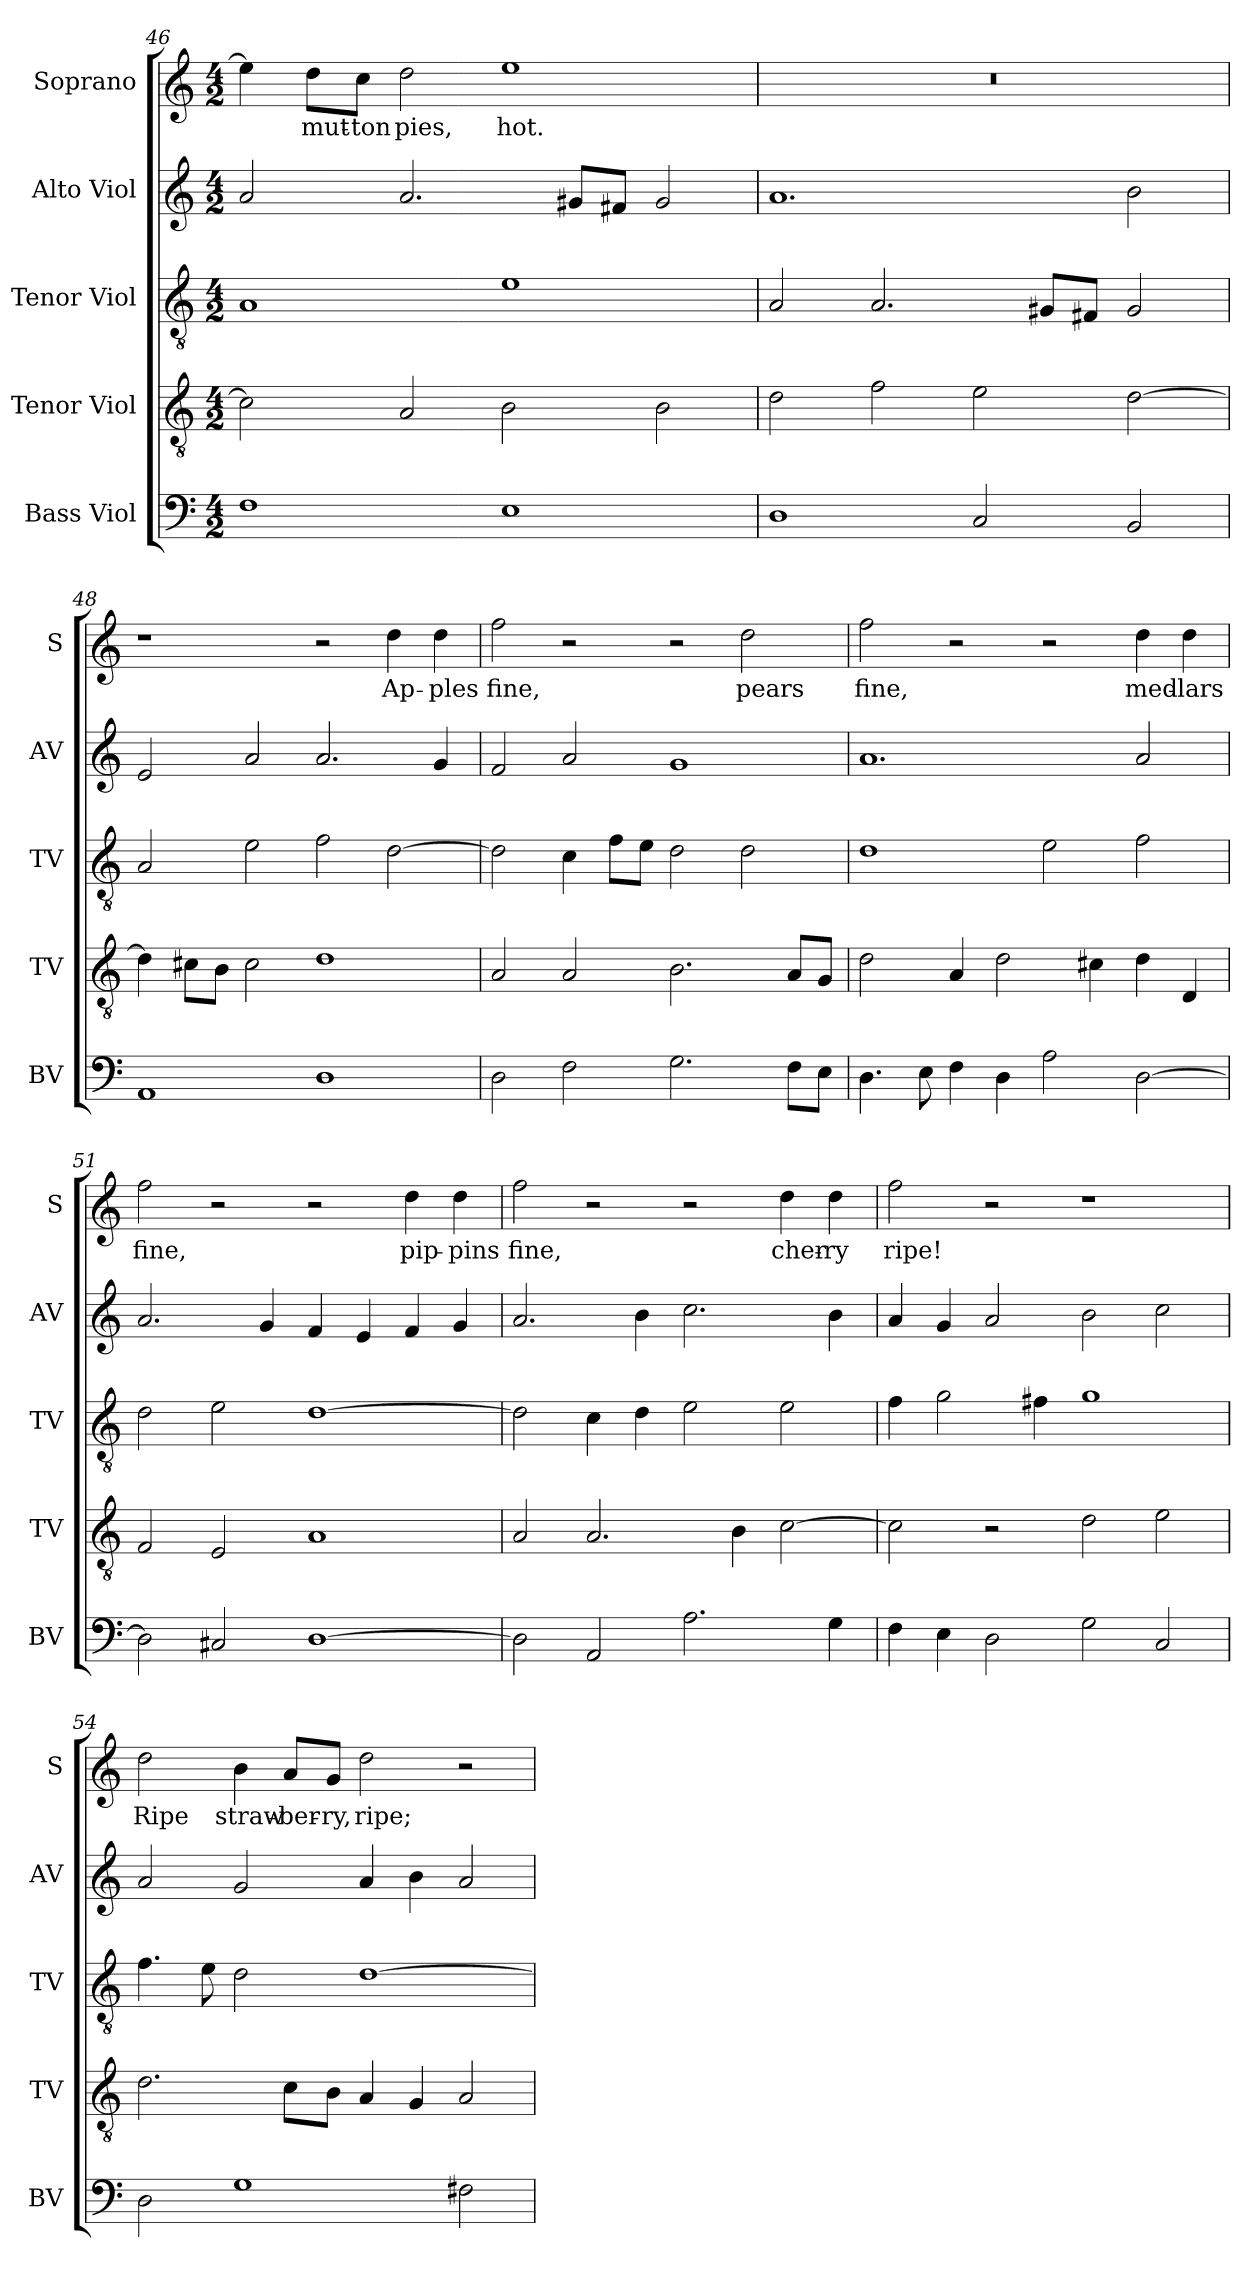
**kern	**kern	**kern	**kern	**kern	**text
*part5	*part4	*part3	*part2	*part1	*part1
*staff5	*staff4	*staff3	*staff2	*staff1	*staff1
*I"Bass Viol	*I"Tenor Viol	*I"Tenor Viol	*I"Alto Viol	*I"Soprano	*
*I'BV	*I'TV	*I'TV	*I'AV	*I'S	*
*clefF4	*clefGv2	*clefGv2	*clefG2	*clefG2	*
*ITrd7c12	*ITrd7c12	*ITrd7c12	*ITrd7c12	*	*
*k[]	*k[]	*k[]	*k[]	*k[]	*
*C:	*C:	*C:	*C:	*C:	*
*M4/2	*M4/2	*M4/2	*M4/2	*M4/2	*
=46	=46	=46	=46	=46	=46
1FF	2C\]	1AA	2A/	4ee\]	.
!	!	!	!	!	!LO:LY:b
.	.	.	.	8dd\L	mut-
!	!	!	!	!	!LO:LY:b
.	.	.	.	8cc\J	-ton
!	!	!	!	!	!LO:LY:b
.	2AA/	.	2.A/	2dd\	pies,
!	!	!	!	!	!LO:LY:b
1EE	2BB\	1E	.	1ee	hot.
.	.	.	8G#X/L	.	.
.	.	.	8F#X/J	.	.
.	2BB\	.	2G#/	.	.
!!LO:PB:g=z
=47	=47	=47	=47	=47	=47
1DD	2D\	2AA/	1.A	0r	.
.	2F\	2.AA/	.	.	.
2CC/	2E\	.	.	.	.
.	.	8GG#X/L	.	.	.
.	.	8FF#X/J	.	.	.
2BBB/	[2D\	2GG#/	2B\	.	.
=48	=48	=48	=48	=48	=48
1AAA	4D\]	2AA/	2E/	1r	.
.	8C#X\L	.	.	.	.
.	8BB\J	.	.	.	.
.	2C#\	2E\	2A/	.	.
1DD	1D	2F\	2.A/	2r	.
!	!	!	!	!	!LO:LY:b
.	.	[2D\	.	4dd\	Ap-
!	!	!	!	!	!LO:LY:b
.	.	.	4G/	4dd\	-ples
=49	=49	=49	=49	=49	=49
!	!	!	!	!	!LO:LY:b
2DD\	2AA/	2D\]	2F/	2ff\	fine,
2FF\	2AA/	4C\	2A/	2r	.
.	.	8F\L	.	.	.
.	.	8E\J	.	.	.
2.GG\	2.BB\	2D\	1G	2r	.
!	!	!	!	!	!LO:LY:b
.	.	2D\	.	2dd\	pears
8FF\L	8AA/L	.	.	.	.
8EE\J	8GG/J	.	.	.	.
=50	=50	=50	=50	=50	=50
!	!	!	!	!	!LO:LY:b
4.DD\	2D\	1D	1.A	2ff\	fine,
8EE\	.	.	.	.	.
4FF\	4AA/	.	.	2r	.
4DD\	2D\	.	.	.	.
2AA\	.	2E\	.	2r	.
.	4C#X\	.	.	.	.
!	!	!	!	!	!LO:LY:b
[2DD\	4D\	2F\	2A/	4dd\	med-
!	!	!	!	!	!LO:LY:b
.	4DD/	.	.	4dd\	-lars
!!LO:LB:g=z
=51	=51	=51	=51	=51	=51
!	!	!	!	!	!LO:LY:b
2DD\]	2FF/	2D\	2.A/	2ff\	fine,
2CC#X/	2EE/	2E\	.	2r	.
.	.	.	4G/	.	.
[1DD	1AA	[1D	4F/	2r	.
.	.	.	4E/	.	.
!	!	!	!	!	!LO:LY:b
.	.	.	4F/	4dd\	pip-
!	!	!	!	!	!LO:LY:b
.	.	.	4G/	4dd\	-pins
=52	=52	=52	=52	=52	=52
!	!	!	!	!	!LO:LY:b
2DD\]	2AA/	2D\]	2.A/	2ff\	fine,
2AAA/	2.AA/	4C\	.	2r	.
.	.	4D\	4B\	.	.
2.AA\	.	2E\	2.c\	2r	.
.	4BB\	.	.	.	.
!	!	!	!	!	!LO:LY:b
.	[2C\	2E\	.	4dd\	cher-
!	!	!	!	!	!LO:LY:b
4GG\	.	.	4B\	4dd\	-ry
=53	=53	=53	=53	=53	=53
!	!	!	!	!	!LO:LY:b
4FF\	2C\]	4F\	4A/	2ff\	ripe!
4EE\	.	2G\	4G/	.	.
2DD\	2r	.	2A/	2r	.
.	.	4F#X\	.	.	.
2GG\	2D\	1G	2B\	1r	.
2CC/	2E\	.	2c\	.	.
!!LO:LB:g=z
=54	=54	=54	=54	=54	=54
!	!	!	!	!	!LO:LY:b
2DD\	2.D\	4.F\	2A/	2dd\	Ripe
.	.	8E\	.	.	.
!	!	!	!	!	!LO:LY:b
1GG	.	2D\	2G/	4b\	straw-
!	!	!	!	!	!LO:LY:b
.	8C\L	.	.	8a/L	-ber-
!	!	!	!	!	!LO:LY:b
.	8BB\J	.	.	8g/J	-ry,
!	!	!	!	!	!LO:LY:b
.	4AA/	[1D	4A/	2dd\	ripe;
.	4GG/	.	4B\	.	.
2FF#X\	2AA/	.	2A/	2r	.
=	=	=	=	=	=
*-	*-	*-	*-	*-	*-
